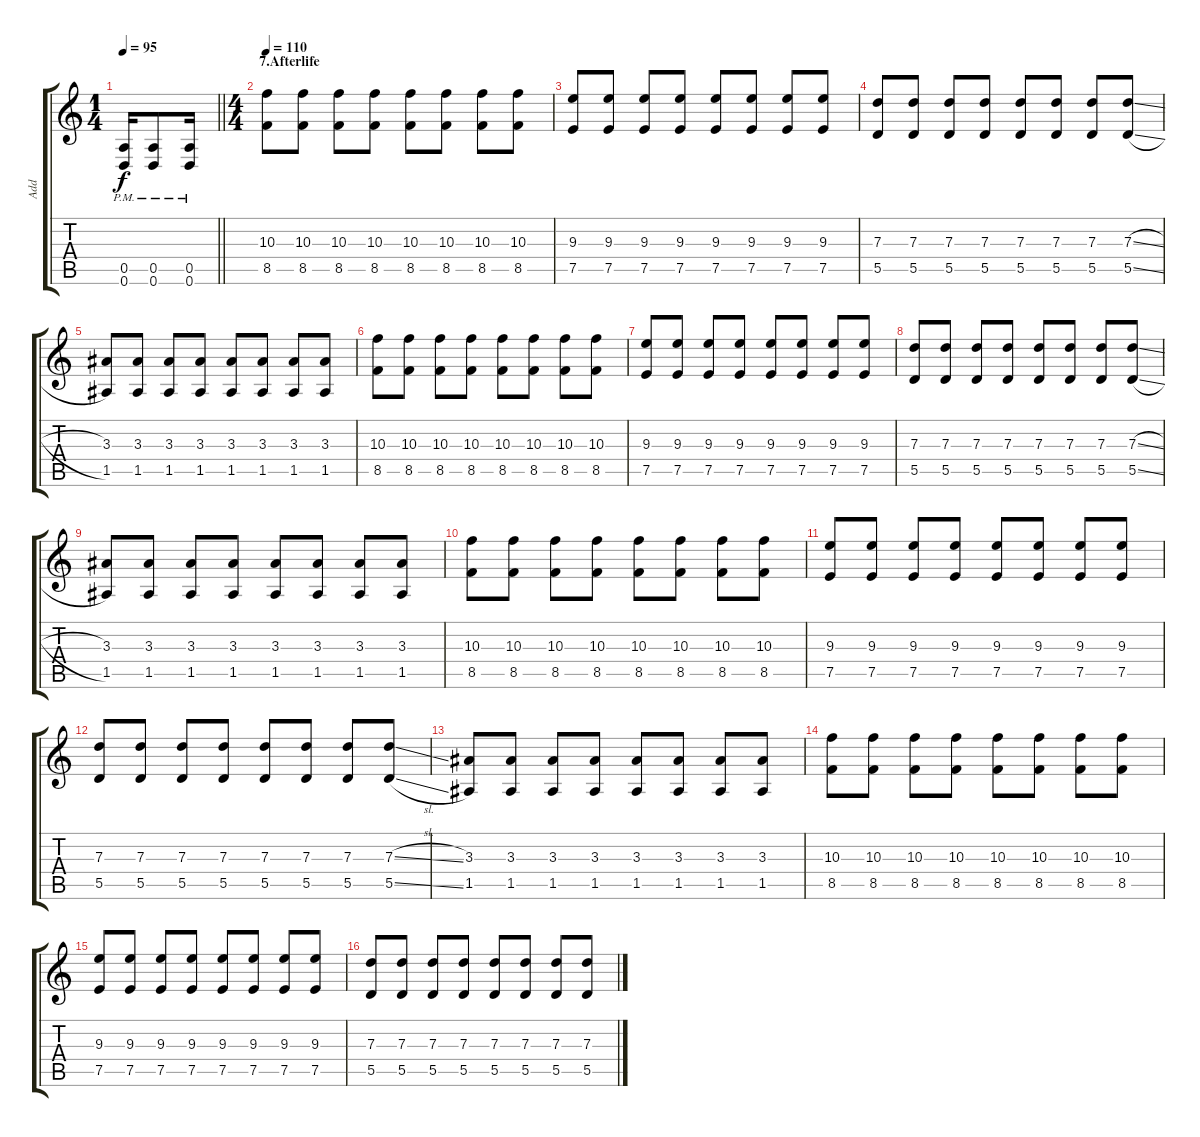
\track ("Add" "Add") {instrument distortionguitar}
\staff {score tabs}
\tuning (E4 B3 G3 D3 A2 D2) {hide}
\ts (1 4)
\tempo 95
\clef g2
\barLineRight lightlight
\ks c
(0.5{pm} 0.6{pm}).16{dy f} (0.5{pm} 0.6{pm}).8 (0.5{pm} 0.6{pm}).16 |
\ts (4 4)
\section ("" "7.Afterlife")
\tempo 110
(10.3 8.5).8{volume 10} (10.3 8.5).8 (10.3 8.5).8 (10.3 8.5).8 (10.3 8.5).8 (10.3 8.5).8 (10.3 8.5).8 (10.3 8.5).8 |
(9.3 7.5).8 (9.3 7.5).8 (9.3 7.5).8 (9.3 7.5).8 (9.3 7.5).8 (9.3 7.5).8 (9.3 7.5).8 (9.3 7.5).8 |
(7.3 5.5).8 (7.3 5.5).8 (7.3 5.5).8 (7.3 5.5).8 (7.3 5.5).8 (7.3 5.5).8 (7.3 5.5).8 (7.3{sl} 5.5{sl}).8 |
(3.3 1.5).8 (3.3 1.5).8 (3.3 1.5).8 (3.3 1.5).8 (3.3 1.5).8 (3.3 1.5).8 (3.3 1.5).8 (3.3 1.5).8 |
(10.3 8.5).8 (10.3 8.5).8 (10.3 8.5).8 (10.3 8.5).8 (10.3 8.5).8 (10.3 8.5).8 (10.3 8.5).8 (10.3 8.5).8 |
(9.3 7.5).8 (9.3 7.5).8 (9.3 7.5).8 (9.3 7.5).8 (9.3 7.5).8 (9.3 7.5).8 (9.3 7.5).8 (9.3 7.5).8 |
(7.3 5.5).8 (7.3 5.5).8 (7.3 5.5).8 (7.3 5.5).8 (7.3 5.5).8 (7.3 5.5).8 (7.3 5.5).8 (7.3{sl} 5.5{sl}).8 |
(3.3 1.5).8 (3.3 1.5).8 (3.3 1.5).8 (3.3 1.5).8 (3.3 1.5).8 (3.3 1.5).8 (3.3 1.5).8 (3.3 1.5).8 |
(10.3 8.5).8 (10.3 8.5).8 (10.3 8.5).8 (10.3 8.5).8 (10.3 8.5).8 (10.3 8.5).8 (10.3 8.5).8 (10.3 8.5).8 |
(9.3 7.5).8 (9.3 7.5).8 (9.3 7.5).8 (9.3 7.5).8 (9.3 7.5).8 (9.3 7.5).8 (9.3 7.5).8 (9.3 7.5).8 |
(7.3 5.5).8 (7.3 5.5).8 (7.3 5.5).8 (7.3 5.5).8 (7.3 5.5).8 (7.3 5.5).8 (7.3 5.5).8 (7.3{sl} 5.5{sl}).8 |
(3.3 1.5).8 (3.3 1.5).8 (3.3 1.5).8 (3.3 1.5).8 (3.3 1.5).8 (3.3 1.5).8 (3.3 1.5).8 (3.3 1.5).8 |
(10.3 8.5).8 (10.3 8.5).8 (10.3 8.5).8 (10.3 8.5).8 (10.3 8.5).8 (10.3 8.5).8 (10.3 8.5).8 (10.3 8.5).8 |
(9.3 7.5).8 (9.3 7.5).8 (9.3 7.5).8 (9.3 7.5).8 (9.3 7.5).8 (9.3 7.5).8 (9.3 7.5).8 (9.3 7.5).8 |
(7.3 5.5).8 (7.3 5.5).8 (7.3 5.5).8 (7.3 5.5).8 (7.3 5.5).8 (7.3 5.5).8 (7.3 5.5).8 (7.3{sl} 5.5{sl}).8
